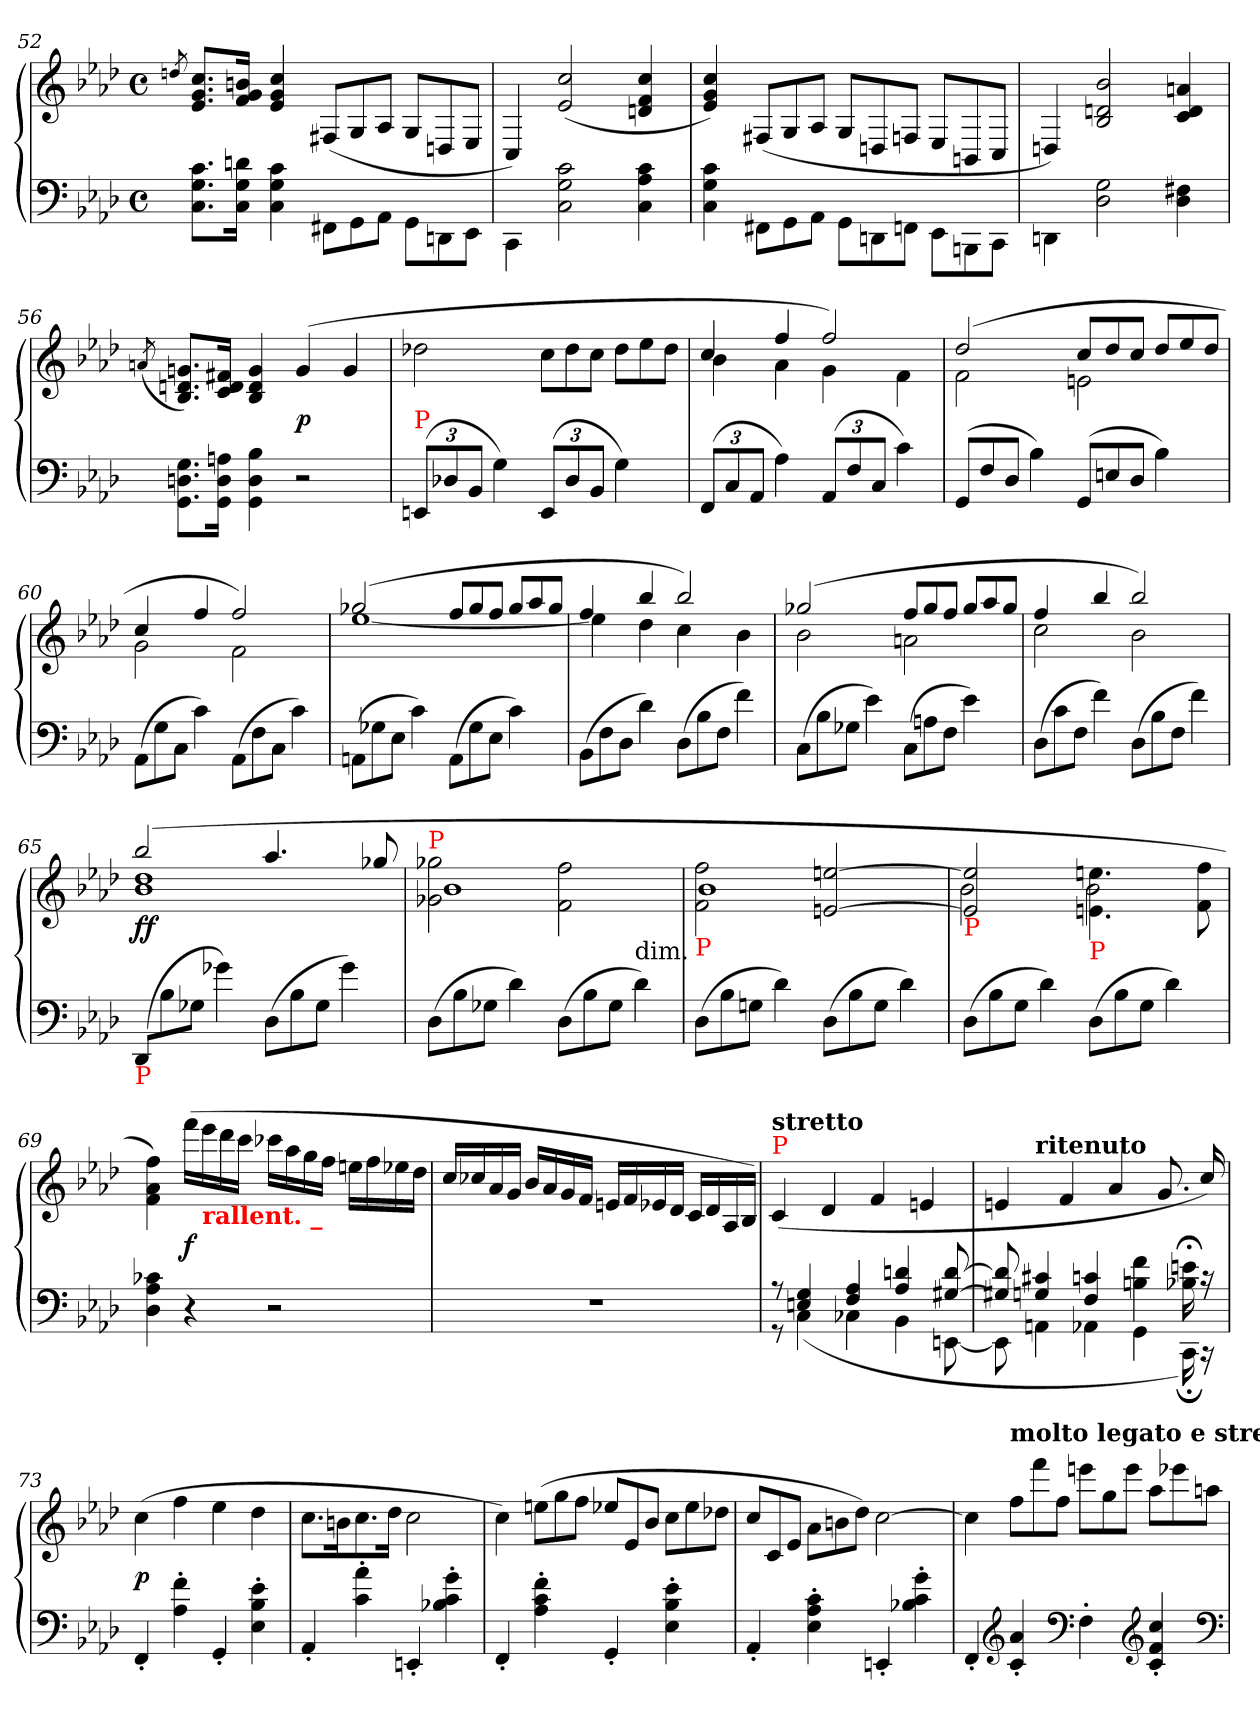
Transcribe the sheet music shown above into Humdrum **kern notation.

**kern	**kern	**dynam
*part1	*part1	*part1
*staff2	*staff1	*staff1/2
*clefF4	*clefG2	*
*k[b-e-a-d-]	*k[b-e-a-d-]	*
*f:	*f:	*
*M4/4	*M4/4	*
*met(c)	*met(c)	*
=52	=52	=52
.	8qddn/	.
8.c 8.G 8.CL	8.cc 8.g 8.e-L	.
16dn 16G 16CJk	16bn 16g 16fJk	.
4c 4G 4C	4cc 4g 4e-	.
*Xtuplet	*Xtuplet	*
12FF#X\L	(>12F#XL	.
12GG	12G/	.
12AA-\J	12A-/J	.
12GG\L	12G/L	.
12DDn	12Dn/	.
12EE-\J	12E-/J	.
=53	=53	=53
4CC\	4C/)	.
2c 2G 2C	(>2cc 2e-	.
4c 4A- 4C	4cc 4f 4dn	.
=54	=54	=54
4c 4G 4C	4cc 4g 4e-)	.
12FF#X\L	(>12F#XL	.
12GG\	12G/	.
12AA-J	12A-/J	.
12GG\L	12G/L	.
12DDn	12Dn/	.
12FFn\J	12Fn/J	.
12EE-\L	12E-/L	.
12BBBn	12BBn/	.
12CC\J	12C/J	.
=55	=55	=55
4DDn\	4Dn/)	.
2G 2D-	2b- 2dn 2B-	.
4F#X 4D-	4an 4d 4c	.
=56	=56	=56
.	(<8qan/	.
8.G\ 8.Dn\ 8.GG\L	8.gn 8.dn 8.B-L)	.
16An 16D 16GGJk	16f#X 16d 16cJk	.
4B- 4D 4GG	4g 4d 4B-	.
2r	(>4g	p
.	4g	.
=57	=57	=57
*tuplet	*	*
*Xbrackettup	*	*
!LO:TX:a:color=red:t=P	!	!
(<12EEnL	2dd-X	.
12D-X	.	.
12BB-J	.	.
4G)	.	.
(<12EEL	12ccL	.
12D-	12dd-	.
12BB-J	12ccJ	.
4G)	12dd-L	.
.	12ee-	.
.	12dd-J	.
=58	=58	=58
*	*^	*
(<12FFL	4cc	4b-	.
12C	.	.	.
12AA-J	.	.	.
4A-)	4ff	4a-	.
(<12AA-L	2ff)	4g	.
12F	.	.	.
12CJ	.	.	.
4c)	.	4f	.
=59	=59	=59	=59
*Xtuplet	*	*	*
(<12GGL	(2dd-/	2f	.
12F	.	.	.
12D-J	.	.	.
4B-)	.	.	.
(<12GGL	12ccL	2en	.
12En	12dd-	.	.
12D-J	12ccJ	.	.
4B-)	12dd-L	.	.
.	12ee-	.	.
.	12dd-J	.	.
=60	=60	=60	=60
(>12AA-\L	4cc	2g	.
12G	.	.	.
12CJ	.	.	.
4c)	4ff	.	.
(>12AA-\L	2ff)	2f	.
12F	.	.	.
12CJ	.	.	.
4c)	.	.	.
=61	=61	=61	=61
(>12AAnL	(>2gg-X	[1ee-	.
12G-X	.	.	.
12E-J	.	.	.
4c)	.	.	.
(>12AAL	12ffL	.	.
12G-	12gg-	.	.
12E-J	12ffJ	.	.
4c)	12gg-L	.	.
.	12aa-	.	.
.	12gg-J	.	.
=62	=62	=62	=62
(>12BB-L	4ff	4ee-]	.
12F	.	.	.
12D-J	.	.	.
4d-)	4bb-	4dd-	.
(>12D-L	2bb-)	4cc	.
12B-	.	.	.
12FJ	.	.	.
4f)	.	4b-	.
=63	=63	=63	=63
(>12CL	(>2gg-X	2b-	.
12B-	.	.	.
12G-XJ	.	.	.
4e-)	.	.	.
(>12CL	12ffL	2an	.
12An	12gg-	.	.
12FJ	12ffJ	.	.
4e-)	12gg-L	.	.
.	12aa-	.	.
.	12gg-J	.	.
=64	=64	=64	=64
(>12D-L	4ff	2cc	.
12c	.	.	.
12FJ	.	.	.
4f)	4bb-	.	.
(>12D-L	2bb-)	2b-	.
12B-	.	.	.
12FJ	.	.	.
4f)	.	.	.
=65	=65	=65	=65
!LO:TX:b:color=red:t=P	!	!	!
(>12DD-/L	(>2bb-	1dd- 1b-	f f
12B-\	.	.	.
12G-X\J	.	.	.
4g-X)	.	.	.
(>12D-L	4.aa-	.	.
12B-	.	.	.
12G-J	.	.	.
4g-)	.	.	.
.	8gg-X	.	.
=66	=66	=66	=66
!	!LO:TX:a:color=red:t=P	!	!
*	*	*^	*
(>12D-L	2gg-X\ 2g-X\	1b-	2.ryy	.
12B-	.	.	.	.
12G-XJ	.	.	.	.
4d-)	.	.	.	.
(>12D-L	2ff\ 2f\	.	.	.
12B-	.	.	.	.
12G-J	.	.	.	.
!	!	!	!LO:TX:c:t=dim.	!
4d-)	.	.	4ryy	.
=67	=67	=67	=67	=67
!	!LO:TX:b:color=red:t=P	!	!	!
*	*	*v	*v	*
(>12D-L	2ff\ 2f\	1b-	.
12B-	.	.	.
12GnJ	.	.	.
4d-)	.	.	.
(>12D-L	[2een [2en	.	.
12B-	.	.	.
12GJ	.	.	.
4d-)	.	.	.
=68	=68	=68	=68
!	!LO:TX:b:color=red:t=P	!	!
(>12D-L	2een]/ 2en]/	2b-	.
12B-	.	.	.
12GJ	.	.	.
4d-)	.	.	.
!	!LO:TX:b:color=red:t=P	!	!
(>12D-L	4.ee\ 4.e\	2b-\	.
12B-	.	.	.
12GJ	.	.	.
4d-)	.	.	.
.	8ff\ 8f\	.	.
*	*v	*v	*
=69	=69	=69
4c-X 4A- 4D-	4ff 4a- 4f)	.
4r	(>16fffLL	f
!	!LO:TX:b:B:color=red:t=rallent. _	!
.	16eee-	.
.	16ddd-	.
.	16cccJJ	.
2r	16ccc-XLL	.
.	16aa-	.
.	16gg	.
.	16ffJJ	.
.	16eenLL	.
.	16ff	.
.	16ee-X	.
.	16dd-JJ	.
=70	=70	=70
1rF	16ccLL	.
.	16cc-X	.
.	16a-	.
.	16gJJ	.
.	16b-LL	.
.	16a-	.
.	16g	.
.	16fJJ	.
.	16enLL	.
.	16f	.
.	16e-X	.
.	16d-JJ	.
.	16cLL	.
.	16d-	.
.	16A-	.
.	16B-JJ)	.
=71	=71	=71
*^	*	*
!	!	!LO:TX:a:color=red:t=P	!
!	!	!LO:TX:a:B:t=stretto	!
8rA	8rGG	(>4c	.
4G 4En	(<4C	.	.
.	.	4d-	.
4A- 4F	4C-X	.	.
.	.	4f	.
4dn 4A-	4BB-	.	.
.	.	4en	.
[8d [8G#X	[8EEn	.	.
=72	=72	=72	=72
*	*	*^	*
8dn] 8G#X]	8EEn]	4en	8ryy	.
!	!	!	!LO:TX:a:B:t=ritenuto	!
4c#X 4Gn	4AAn	.	2..ryy	.
.	.	4f	.	.
4cn 4F	4AA-X	.	.	.
.	.	4a-	.	.
4f\ 4Bn\	4GG	.	.	.
.	.	8.g	.	.
16en;<\ 16B-X;<\	16CC;<)	.	.	.
16rc	16r	16cc/)	.	.
=73	=73	=73	=73	=73
!	!	!LO:TX:a:B:t=tempo 1.	!	!
*v	*v	*	*	*
*	*v	*v	*
4FF'<	(>4cc	p
4f'> 4A-'>	4ff	.
4GG'<	4ee-	.
4e-'> 4B-'> 4E-'>	4dd-	.
=74	=74	=74
4AA-'<	8.ccL	.
.	16bnk	.
4a-'> 4c'>	8.cc	.
.	16dd-Jk	.
4EEn'<	2cc	.
4g'> 4c'> 4B-X'>	.	.
=75	=75	=75
4FF'<	4cc)	.
4f'> 4c'> 4A-'>	(>12een\L	.
.	12gg	.
.	12ffJ	.
4GG'<	12ee-XL	.
.	12e-	.
.	12b-J	.
4e-'> 4B-'> 4E-'>	12ccL	.
.	12ee-	.
.	12dd-XJ	.
=76	=76	=76
4AA-'<	12cc/L	.
.	12c	.
.	12e-J	.
4c'> 4A-'> 4E-'>	12a-L	.
.	12bn	.
.	12dd-J)	.
4EEn'<	[2cc	.
4g'> 4c'> 4B-X'>	.	.
=77	=77	=77
4FF'<	4cc]	.
*clefG2	*	*
!	!LO:TX:a:B:t=molto legato e stretto	!
4a-'< 4c'<	12ff\L	.
.	12fff	.
.	12ffJ	.
*clefF4	*	*
4F'>	12eeenL	.
.	12gg	.
.	12eeeJ	.
*clefG2	*	*
4cc'< 4f'< 4c'<	12aa-L	.
.	12eee-X	.
.	12aanJ	.
*clefF4	*	*
=	=	=
*-	*-	*-
